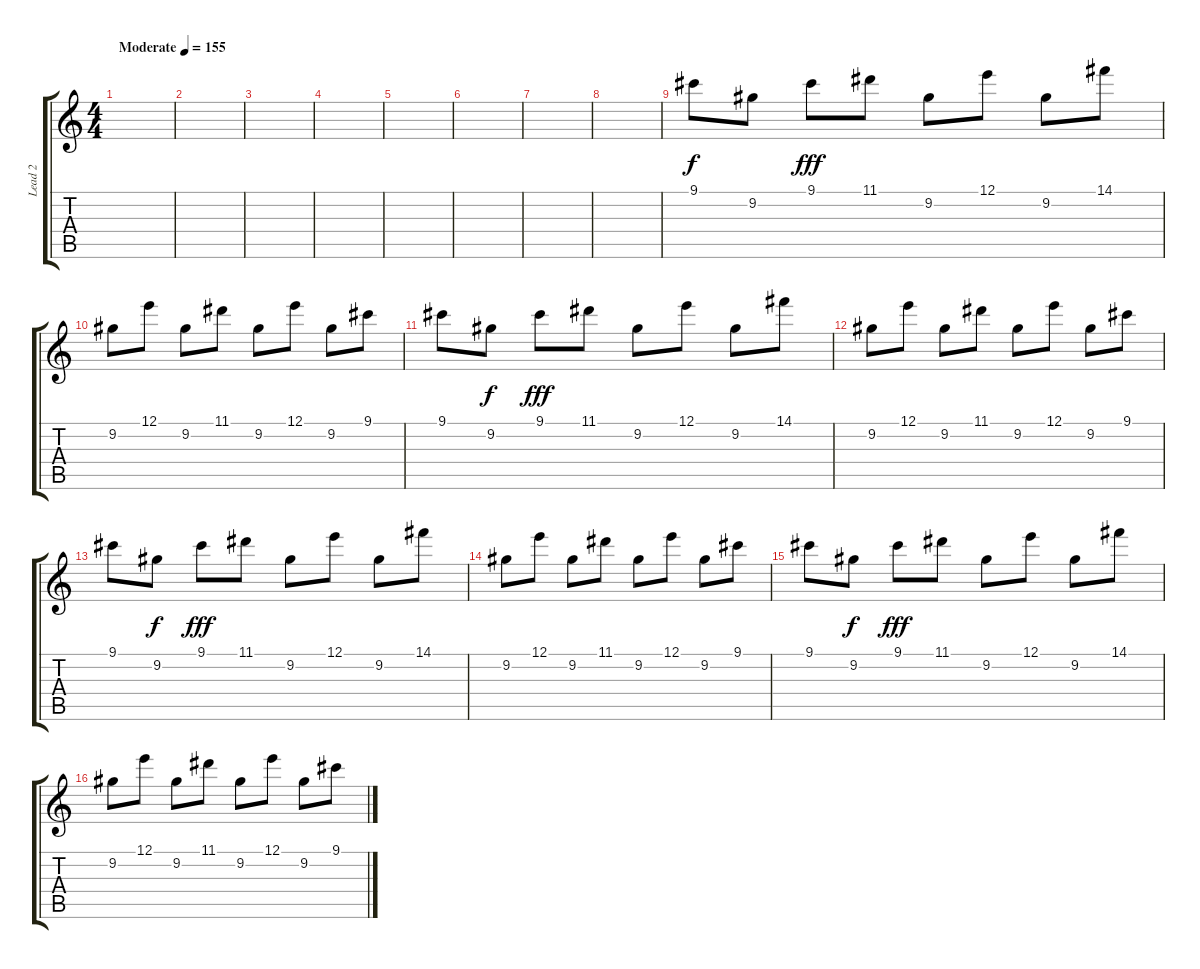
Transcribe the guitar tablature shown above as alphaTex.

\track ("Lead 2" "Lead 2") {instrument distortionguitar}
\staff {score tabs}
\tuning (E4 B3 G3 D3 A2 E2) {hide}
\ts (4 4)
\tempo (155 "Moderate")
\clef g2
\ks c
|
|
|
|
|
|
|
|
9.1.8 9.2.8{dy f} 9.1.8{dy fff} 11.1.8 9.2.8 12.1.8 9.2.8 14.1.8 |
9.2.8 12.1.8 9.2.8 11.1.8 9.2.8 12.1.8 9.2.8 9.1.8 |
9.1.8 9.2.8{dy f} 9.1.8{dy fff} 11.1.8 9.2.8 12.1.8 9.2.8 14.1.8 |
9.2.8 12.1.8 9.2.8 11.1.8 9.2.8 12.1.8 9.2.8 9.1.8 |
9.1.8 9.2.8{dy f} 9.1.8{dy fff} 11.1.8 9.2.8 12.1.8 9.2.8 14.1.8 |
9.2.8 12.1.8 9.2.8 11.1.8 9.2.8 12.1.8 9.2.8 9.1.8 |
9.1.8 9.2.8{dy f} 9.1.8{dy fff} 11.1.8 9.2.8 12.1.8 9.2.8 14.1.8 |
9.2.8 12.1.8 9.2.8 11.1.8 9.2.8 12.1.8 9.2.8 9.1.8
